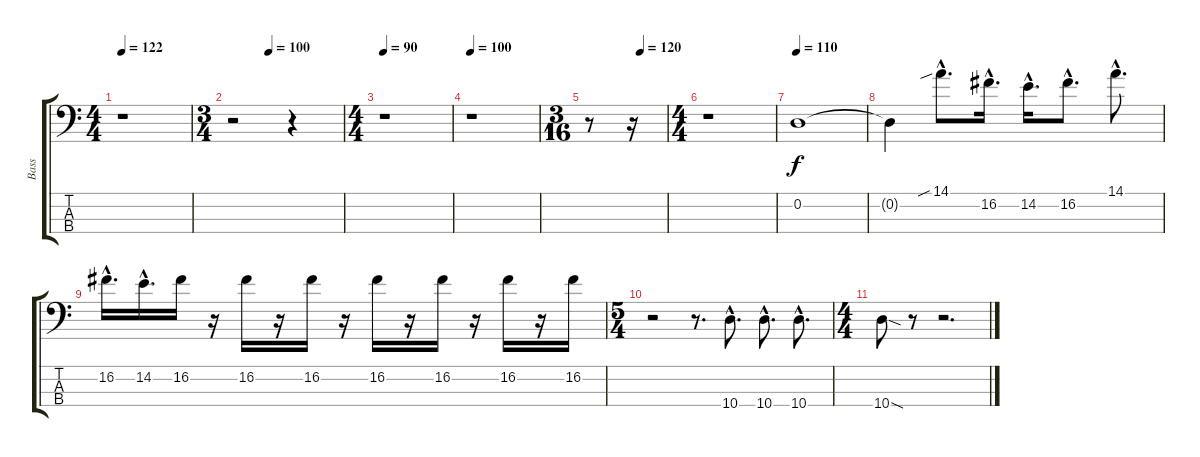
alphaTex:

\track ("Bass" "Bass") {instrument electricbassfinger}
\staff {score tabs}
\tuning (G2 D2 A1 E1) {hide}
\ts (4 4)
\tempo 122
\clef f4
\ks c
r.1{dy f} |
\ts (3 4)
\tempo (100 0.3333333333333333)
r.2 r.4 |
\ts (4 4)
\tempo 90
r.1 |
\tempo 100
r.1 |
\ts (3 16)
\tempo (120 0.6666666666666666)
r.8 r.16 |
\ts (4 4)
r.1 |
\tempo 110
0.2.1 |
0.2{t}.4 14.1{sib hac}.8{d volume 8} 16.2{hac}.16{d} 14.2{hac}.16{d} 16.2{hac}.8{d} 14.1{hac}.8{d} |
16.2{hac}.16{d} 14.2{hac}.16{d} 16.2.16 r.16 16.2.16 r.16 16.2.16 r.16 16.2.16 r.16 16.2.16 r.16 16.2.16 r.16 16.2.16 |
\ts (5 4)
r.2 r.8{d} 10.4{hac}.8{d volume 16} 10.4{hac}.8{d} 10.4{hac}.8{d} |
\ts (4 4)
10.4{sod}.8 r.8 r.2{d}
